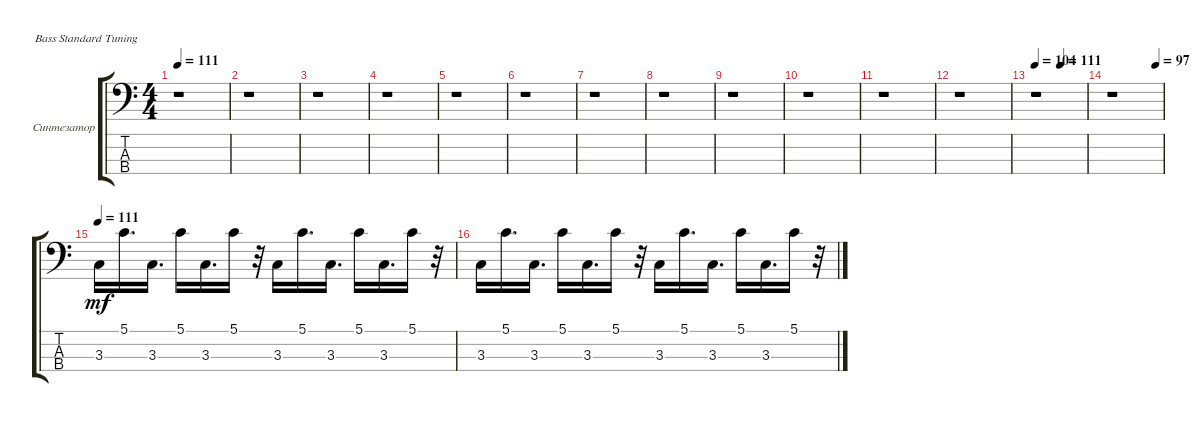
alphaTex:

\bracketExtendMode groupsimilarinstruments
\firstSystemTrackNameOrientation horizontal
\otherSystemsTrackNameOrientation horizontal
\track ("Синтезатор" "Синтезатор") {instrument electricbassfinger}
\staff {score tabs}
\tuning (G2 D2 A1 E1)
\ts (4 4)
\tempo 111
\clef f4
\ks c
r.1{dy mf} |
r.1 |
r.1 |
r.1 |
r.1 |
r.1 |
r.1 |
r.1 |
r.1 |
r.1 |
r.1 |
r.1 |
\tempo (104 0.0015625)
\tempo (111 0.5)
r.1 |
\tempo (97 0.869792)
r.1 |
\tempo 111
3.3.16 5.1.16{d} 3.3.16{d} 5.1.16 3.3.16{d} 5.1.16 r.32 3.3.16 5.1.16{d} 3.3.16{d} 5.1.16 3.3.16{d} 5.1.16 r.32 |
3.3.16 5.1.16{d} 3.3.16{d} 5.1.16 3.3.16{d} 5.1.16 r.32 3.3.16 5.1.16{d} 3.3.16{d} 5.1.16 3.3.16{d} 5.1.16 r.32
